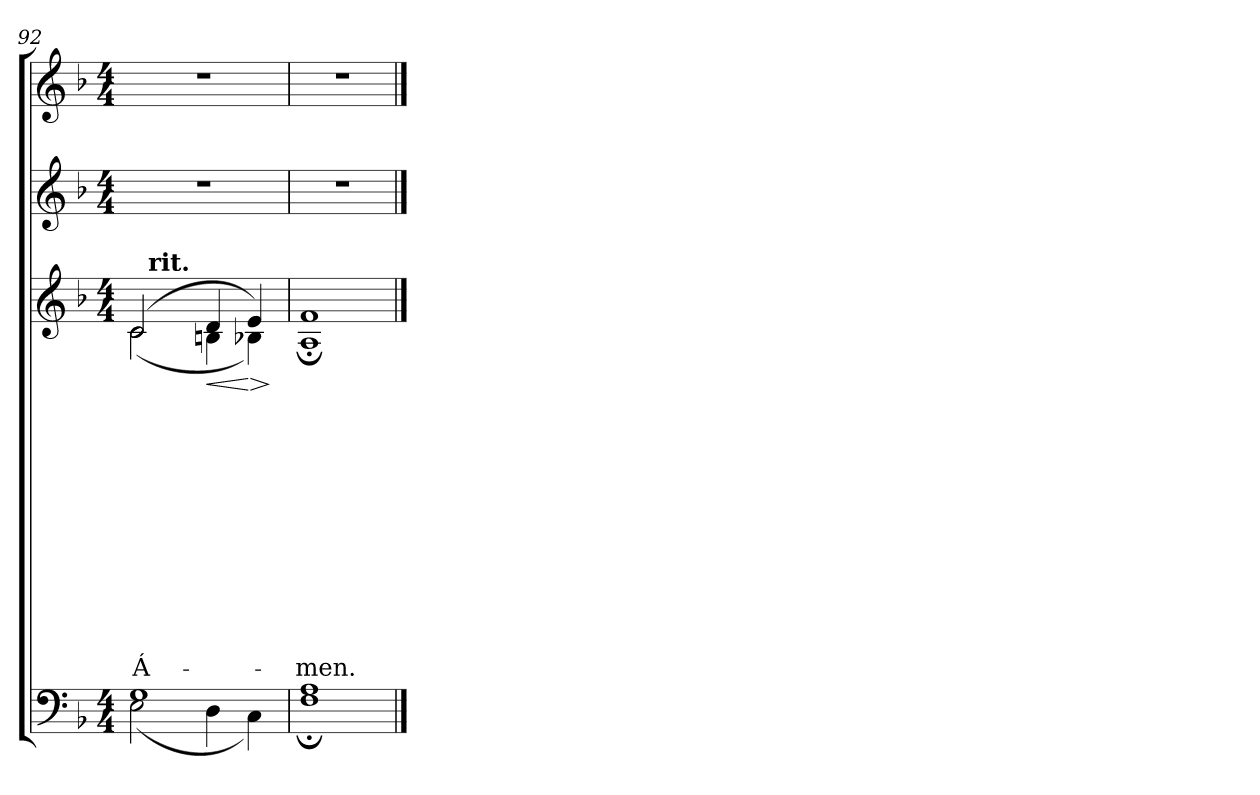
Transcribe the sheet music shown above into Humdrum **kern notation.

**kern	**kern	**text	**text	**text	**text	**text	**text	**text	**text	**text	**text	**text	**text	**dynam	**kern	**kern
*part4	*part3	*part3	*part3	*part3	*part3	*part3	*part3	*part3	*part3	*part3	*part3	*part3	*part3	*part3	*part2	*part1
*staff4	*staff3	*staff3	*staff3	*staff3	*staff3	*staff3	*staff3	*staff3	*staff3	*staff3	*staff3	*staff3	*staff3	*staff3	*staff2	*staff1
*clefF4	*clefG2	*	*	*	*	*	*	*	*	*	*	*	*	*	*clefG2	*clefG2
*k[b-]	*k[b-]	*	*	*	*	*	*	*	*	*	*	*	*	*	*k[b-]	*k[b-]
*F:	*F:	*	*	*	*	*	*	*	*	*	*	*	*	*	*F:	*F:
*M4/4	*M4/4	*	*	*	*	*	*	*	*	*	*	*	*	*	*M4/4	*M4/4
=92	=92	=92	=92	=92	=92	=92	=92	=92	=92	=92	=92	=92	=92	=92	=92	=92
*^	*	*	*	*	*	*	*	*	*	*	*	*	*	*	*	*
!	!	!	!	!	!	!	!	!	!	!	!	!	!	!LO:LY:b	!	!	!
*	*	*^	*	*	*	*	*	*	*	*	*	*	*	*	*	*	*
*	*	*	*^	*	*	*	*	*	*	*	*	*	*	*	*	*	*	*
1G	(<2E\	(>2c/	(<2c\	16ryy	.	.	.	.	.	.	.	.	.	.	.	Á-	.	1r	1r
!	!	!	!	!LO:TX:a:B:t=rit.	!	!	!	!	!	!	!	!	!	!	!	!	!	!	!
.	.	.	.	2...ryy	.	.	.	.	.	.	.	.	.	.	.	.	.	.	.
!	!	!	!	!	!	!	!	!	!	!	!	!	!	!	!	!	!LO:HP:b	!	!
.	4D\	4d/	4Bn\	.	.	.	.	.	.	.	.	.	.	.	.	.	<	.	.
!	!	!	!	!	!	!	!	!	!	!	!	!	!	!	!	!	!LO:HP:n=1:b	!	!
.	4C\)	4e/)	4B-X\)	.	.	.	.	.	.	.	.	.	.	.	.	.	[ >	.	.
*v	*v	*	*	*	*	*	*	*	*	*	*	*	*	*	*	*	*	*	*
.	.	.	.	.	.	.	.	.	.	.	.	.	.	.	.	]	.	.
*	*v	*v	*v	*	*	*	*	*	*	*	*	*	*	*	*	*	*	*
=93	=93	=93	=93	=93	=93	=93	=93	=93	=93	=93	=93	=93	=93	=93	=93	=93
*^	*	*	*	*	*	*	*	*	*	*	*	*	*	*	*	*
*	*	*^	*	*	*	*	*	*	*	*	*	*	*	*	*	*	*
*	*	*	*^	*	*	*	*	*	*	*	*	*	*	*	*	*	*	*
!	!	!	!	!	!	!	!	!	!	!	!	!	!	!	!	!LO:LY:b	!	!	!
*	*	*	*v	*v	*	*	*	*	*	*	*	*	*	*	*	*	*	*	*
1A	1F;<	1f	1A;<	.	.	.	.	.	.	.	.	.	.	.	-men.	.	1r	1r
*v	*v	*	*	*	*	*	*	*	*	*	*	*	*	*	*	*	*	*
*	*v	*v	*	*	*	*	*	*	*	*	*	*	*	*	*	*	*
==	==	==	==	==	==	==	==	==	==	==	==	==	==	==	==	==
*-	*-	*-	*-	*-	*-	*-	*-	*-	*-	*-	*-	*-	*-	*-	*-	*-
